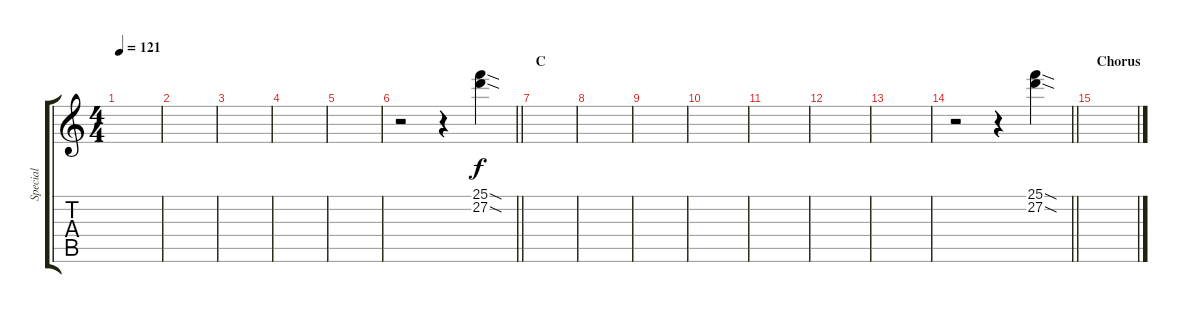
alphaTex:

\track ("Special" "Special") {instrument seashore}
\staff {score tabs}
\tuning (E4 B3 G3 D3 A2 E2) {hide}
\ts (4 4)
\tempo 121
\clef g2
\ks c
|
|
|
|
|
\barLineRight lightlight
r.2 r.4 (25.1{sod} 27.2{sod}).4 |
\section ("" "C")
|
|
|
|
|
|
|
\barLineRight lightlight
r.2 r.4 (25.1{sod} 27.2{sod}).4 |
\section ("" "Chorus")
